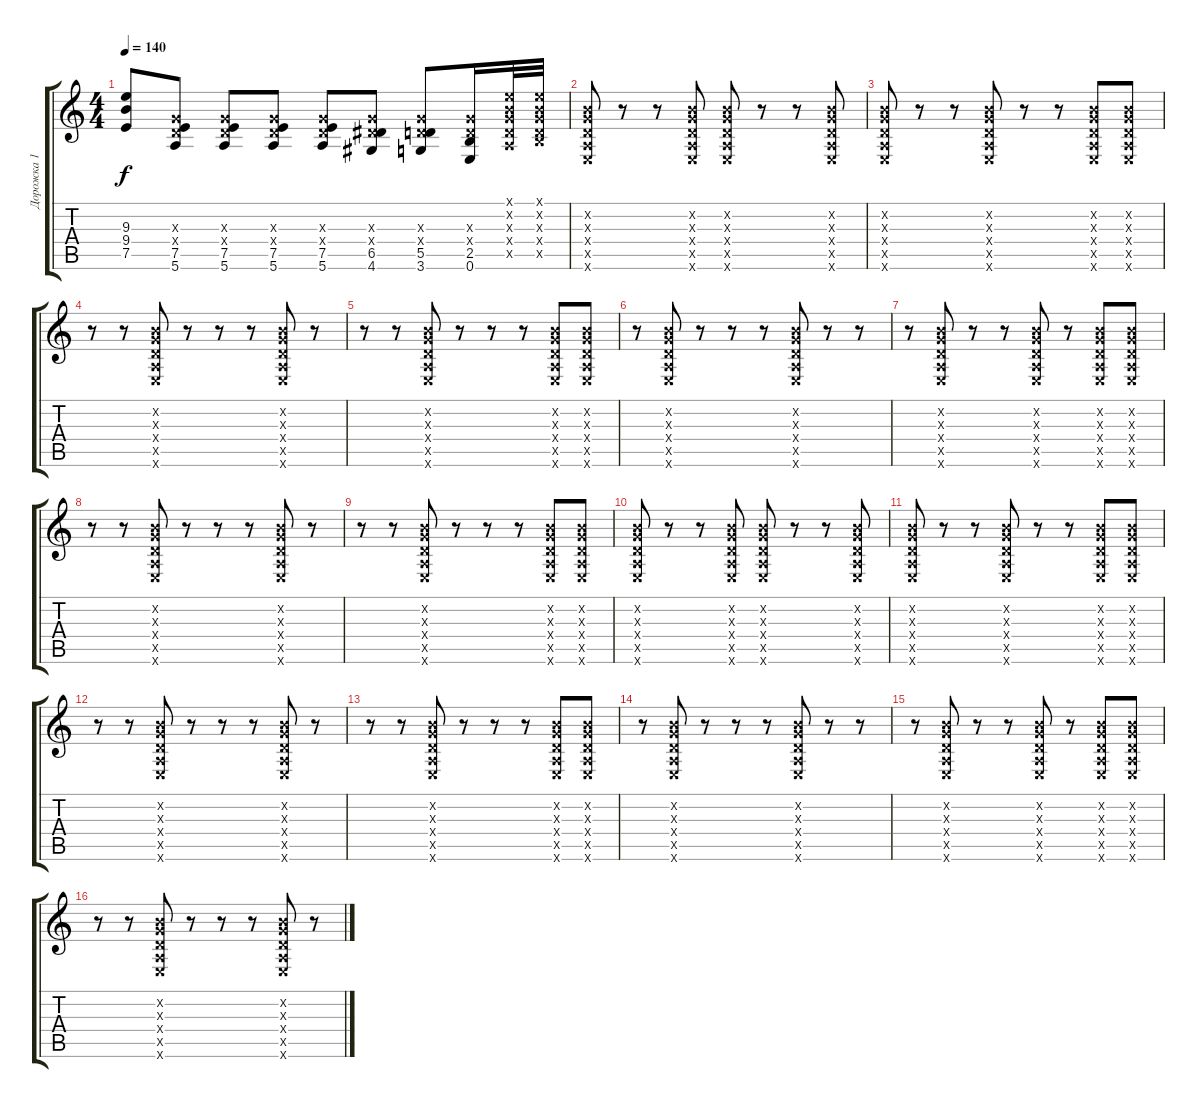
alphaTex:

\track ("Дорожка 1" "Дорожка 1") {instrument overdrivenguitar}
\staff {score tabs}
\tuning (E4 B3 G3 D3 A2 E2) {hide}
\ts (4 4)
\tempo 140
\clef g2
\ks c
(9.3{t} 9.4{t} 7.5{t}).8{dy f} (0.3{x} 0.4{x} 7.5 5.6).8 (0.3{x} 0.4{x} 7.5 5.6).8 (0.3{x} 0.4{x} 7.5 5.6).8 (0.3{x} 0.4{x} 7.5 5.6).8 (0.3{x} 0.4{x} 6.5 4.6).8 (0.3{x} 0.4{x} 5.5 3.6).8 (0.3{x} 0.4{x} 2.5 0.6).16 (0.1{x} 0.2{x} 0.3{x} 0.4{x} 0.5{x}).32 (0.1{x} 0.2{x} 0.3{x} 0.4{x} 2.5{x}).32 |
(0.2{x} 0.3{x} 0.4{x} 0.5{x} 0.6{x}).8{instrument electricguitarclean} r.8 r.8 (0.2{x} 0.3{x} 0.4{x} 0.5{x} 0.6{x}).8 (0.2{x} 0.3{x} 0.4{x} 0.5{x} 0.6{x}).8 r.8 r.8 (0.2{x} 0.3{x} 0.4{x} 0.5{x} 0.6{x}).8 |
(0.2{x} 0.3{x} 0.4{x} 0.5{x} 0.6{x}).8 r.8 r.8 (0.2{x} 0.3{x} 0.4{x} 0.5{x} 0.6{x}).8 r.8 r.8 (0.2{x} 0.3{x} 0.4{x} 0.5{x} 0.6{x}).8 (0.2{x} 0.3{x} 0.4{x} 0.5{x} 0.6{x}).8 |
r.8 r.8 (0.2{x} 0.3{x} 0.4{x} 0.5{x} 0.6{x}).8 r.8 r.8 r.8 (0.2{x} 0.3{x} 0.4{x} 0.5{x} 0.6{x}).8 r.8 |
r.8 r.8 (0.2{x} 0.3{x} 0.4{x} 0.5{x} 0.6{x}).8 r.8 r.8 r.8 (0.2{x} 0.3{x} 0.4{x} 0.5{x} 0.6{x}).8 (0.2{x} 0.3{x} 0.4{x} 0.5{x} 0.6{x}).8 |
r.8 (0.2{x} 0.3{x} 0.4{x} 0.5{x} 0.6{x}).8 r.8 r.8 r.8 (0.2{x} 0.3{x} 0.4{x} 0.5{x} 0.6{x}).8 r.8 r.8 |
r.8 (0.2{x} 0.3{x} 0.4{x} 0.5{x} 0.6{x}).8 r.8 r.8 (0.2{x} 0.3{x} 0.4{x} 0.5{x} 0.6{x}).8 r.8 (0.2{x} 0.3{x} 0.4{x} 0.5{x} 0.6{x}).8 (0.2{x} 0.3{x} 0.4{x} 0.5{x} 0.6{x}).8 |
r.8 r.8 (0.2{x} 0.3{x} 0.4{x} 0.5{x} 0.6{x}).8 r.8 r.8 r.8 (0.2{x} 0.3{x} 0.4{x} 0.5{x} 0.6{x}).8 r.8 |
r.8 r.8 (0.2{x} 0.3{x} 0.4{x} 0.5{x} 0.6{x}).8 r.8 r.8 r.8 (0.2{x} 0.3{x} 0.4{x} 0.5{x} 0.6{x}).8 (0.2{x} 0.3{x} 0.4{x} 0.5{x} 0.6{x}).8 |
(0.2{x} 0.3{x} 0.4{x} 0.5{x} 0.6{x}).8 r.8 r.8 (0.2{x} 0.3{x} 0.4{x} 0.5{x} 0.6{x}).8 (0.2{x} 0.3{x} 0.4{x} 0.5{x} 0.6{x}).8 r.8 r.8 (0.2{x} 0.3{x} 0.4{x} 0.5{x} 0.6{x}).8 |
(0.2{x} 0.3{x} 0.4{x} 0.5{x} 0.6{x}).8 r.8 r.8 (0.2{x} 0.3{x} 0.4{x} 0.5{x} 0.6{x}).8 r.8 r.8 (0.2{x} 0.3{x} 0.4{x} 0.5{x} 0.6{x}).8 (0.2{x} 0.3{x} 0.4{x} 0.5{x} 0.6{x}).8 |
r.8 r.8 (0.2{x} 0.3{x} 0.4{x} 0.5{x} 0.6{x}).8 r.8 r.8 r.8 (0.2{x} 0.3{x} 0.4{x} 0.5{x} 0.6{x}).8 r.8 |
r.8 r.8 (0.2{x} 0.3{x} 0.4{x} 0.5{x} 0.6{x}).8 r.8 r.8 r.8 (0.2{x} 0.3{x} 0.4{x} 0.5{x} 0.6{x}).8 (0.2{x} 0.3{x} 0.4{x} 0.5{x} 0.6{x}).8 |
r.8 (0.2{x} 0.3{x} 0.4{x} 0.5{x} 0.6{x}).8 r.8 r.8 r.8 (0.2{x} 0.3{x} 0.4{x} 0.5{x} 0.6{x}).8 r.8 r.8 |
r.8 (0.2{x} 0.3{x} 0.4{x} 0.5{x} 0.6{x}).8 r.8 r.8 (0.2{x} 0.3{x} 0.4{x} 0.5{x} 0.6{x}).8 r.8 (0.2{x} 0.3{x} 0.4{x} 0.5{x} 0.6{x}).8 (0.2{x} 0.3{x} 0.4{x} 0.5{x} 0.6{x}).8 |
r.8 r.8 (0.2{x} 0.3{x} 0.4{x} 0.5{x} 0.6{x}).8 r.8 r.8 r.8 (0.2{x} 0.3{x} 0.4{x} 0.5{x} 0.6{x}).8 r.8
